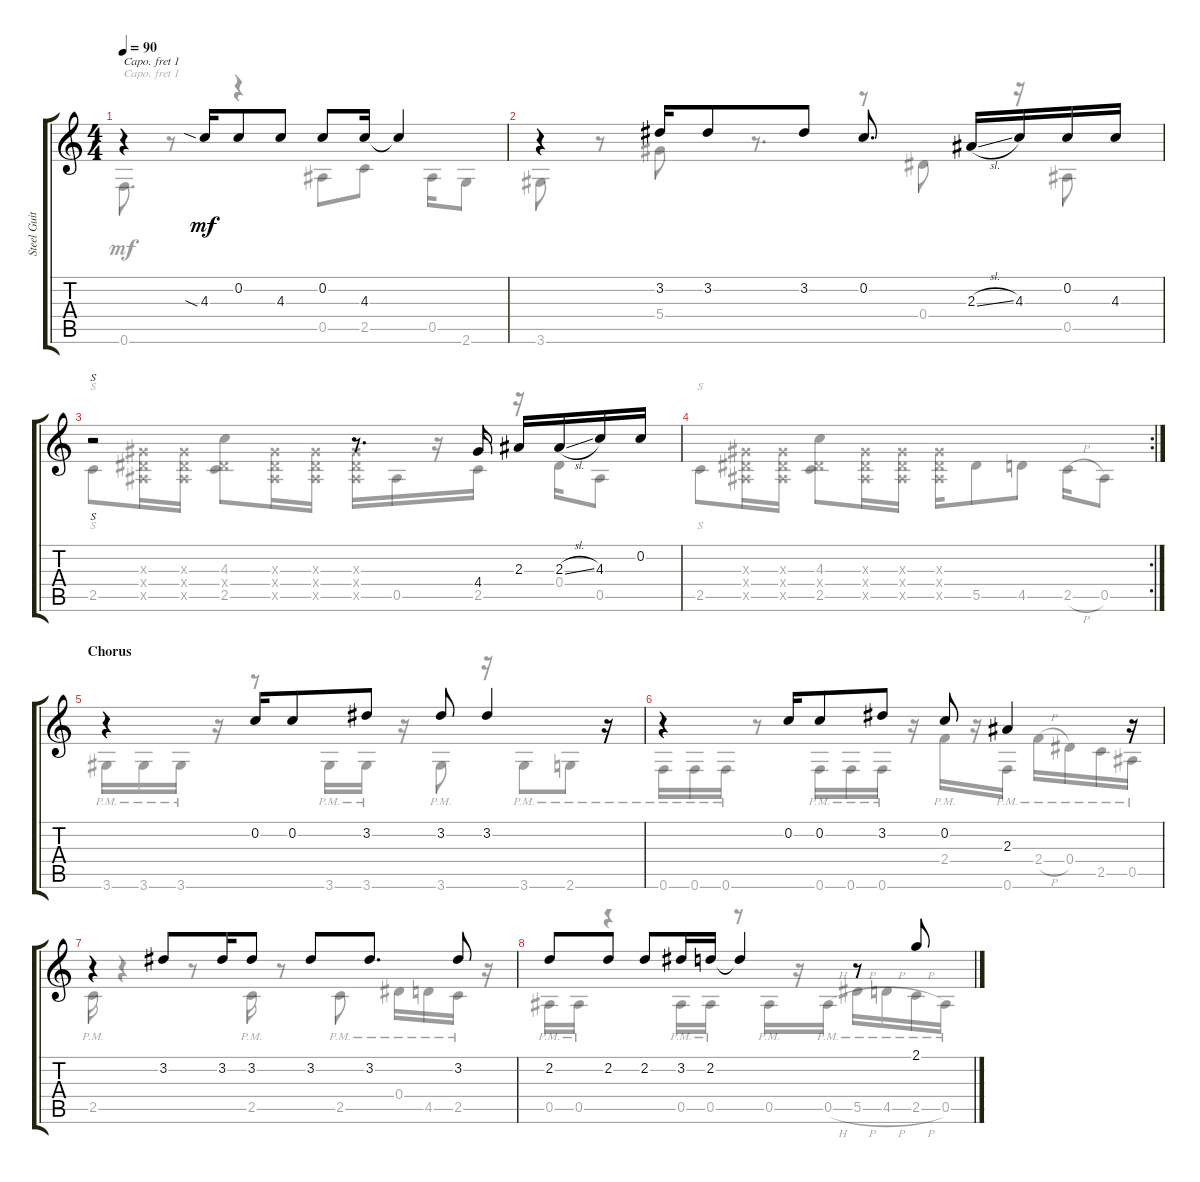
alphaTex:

\track ("Steel Guitar" "Steel Guit") {instrument acousticguitarsteel}
\staff {score tabs}
\capo 1
\tuning (E4 B3 G3 D3 A2 E2) {hide}
\voice
\ts (4 4)
\tempo 90
\clef g2
\ks c
r.4{dy mf} 4.3{sia}.16 0.2.8 4.3.8 0.2.8 4.3.16 4.3{t}.4 |
r.4 3.2.16 3.2.8 3.2.8 0.2.8{d} 2.3{sl}.16 4.3.16 0.2.16 4.3.16 |
r.2{s} r.8{d} 4.4.16 2.3.16 2.3{sl}.16 4.3.16 0.2.16 |
\rc 2
|
\section ("" "Chorus")
r.4 0.2.16 0.2.8 3.2.8 3.2.8 3.2.4 r.16 |
r.4 0.2.16 0.2.8 3.2.8 0.2.8 2.3.4 r.16 |
r.4 3.2.8 3.2.16 3.2.8 3.2.8 3.2.8{d} 3.2.8 |
2.2.8 2.2.8 2.2.8 3.2.16 2.2.16 2.2{t}.4 r.8 2.1.8
\voice
\clef g2
\ottava regular
\simile none
\ks c
0.6.8{d dy mf} r.8 r.4 0.5.8 2.5.8 0.5.16 2.6.8 |
3.6.8 r.8 5.4.8 r.8{d} r.8 0.4.8 r.16 0.5.8 |
2.5.8{s} (0.3{x} 0.4{x} 0.5{x}).16 (0.3{x} 0.4{x} 0.5{x}).16 (4.3 0.4{x} 2.5).8 (0.3{x} 0.4{x} 0.5{x}).16 (0.3{x} 0.4{x} 0.5{x}).16 (0.3{x} 0.4{x} 0.5{x}).16 0.5.16 r.16 2.5.16 r.16 0.4.16 0.5.8 |
2.5.8{s} (0.3{x} 0.4{x} 0.5{x}).16 (0.3{x} 0.4{x} 0.5{x}).16 (4.3 0.4{x} 2.5).8 (0.3{x} 0.4{x} 0.5{x}).16 (0.3{x} 0.4{x} 0.5{x}).16 (0.3{x} 0.4{x} 0.5{x}).16 5.5.8 4.5.8 2.5{h}.16 0.5.8 |
3.6{pm}.16 3.6{pm}.16 3.6{pm}.16 r.16 r.8 3.6{pm}.16 3.6{pm}.16 r.16 3.6{pm}.8 r.16 3.6{pm}.8 2.6{pm}.8 |
0.6{pm}.16 0.6{pm}.16 0.6{pm}.16 r.8 0.6{pm}.16 0.6{pm}.16 0.6{pm}.16 r.16 2.4{pm}.16 r.16 0.6{pm}.16 2.4{h pm}.16 0.4{pm}.16 2.5{pm}.16 0.5{pm}.16 |
2.5{pm}.16 r.4 r.8 2.5{pm}.16 r.8 2.5{pm}.8 0.4{pm}.16 4.5{pm}.16 2.5{pm}.16 r.16 |
0.5{pm}.16 0.5{pm}.16 r.4 0.5{pm}.16 0.5{pm}.16 r.16 0.5{pm}.16 r.16 0.5{h pm}.16 5.5{h pm}.16 4.5{h pm}.16 2.5{h pm}.16 0.5{pm}.16
